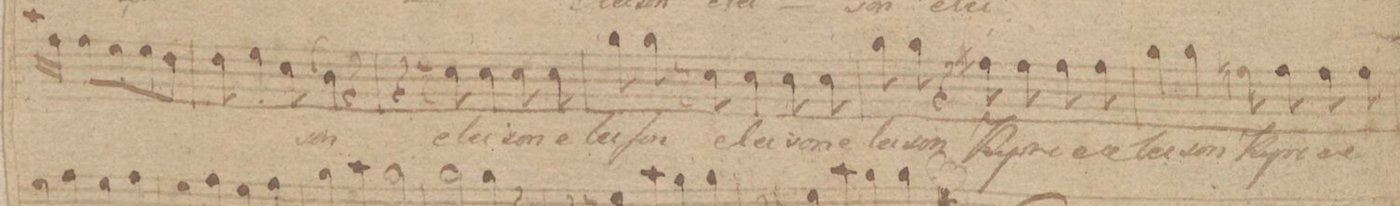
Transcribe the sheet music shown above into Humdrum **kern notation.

**kern	**text	**dynam
*I"Alto	*	*
*clefC3	*	*
*k[f#c#]	*	*
*met(c)	*	*
*M4/4	*	*
16b\LL	.	.
16g\JJ	.	.
8g\L	.	.
8f#\	.	.
8f#\	.	.
8e\J	.	.
=59	=59	=59
8e\	.	.
4f#\	.	.
8d\	.	.
8qqd/	.	.
4c#\	-son	.
4r	.	.
=60	=60	=60
4r	.	.
8r	.	.
8d\	e-	.
4d\	-lei-	.
8d\	-son	.
8d\	e-	.
=61	=61	=61
8a\	-lei-	.
8a\	-son	.
8r	.	.
8d\	e-	.
4d\	-lei-	.
8d\	-son	.
8d\	e-	.
=62	=62	=62
8a\	-lei-	.
8a\	-son	.
4r	.	.
8g#X\	Ky-	.
8g#\	-ri-	.
8g#\	-e	.
8g#\	e-	.
=63	=63	=63
4a\	-lei-	.
4a\	-son	.
8gn\	Ky-	.
8g\	-ri-	.
8g\	-e	.
8g\	e-	.
=64	=64	=64
*-	*-	*-
